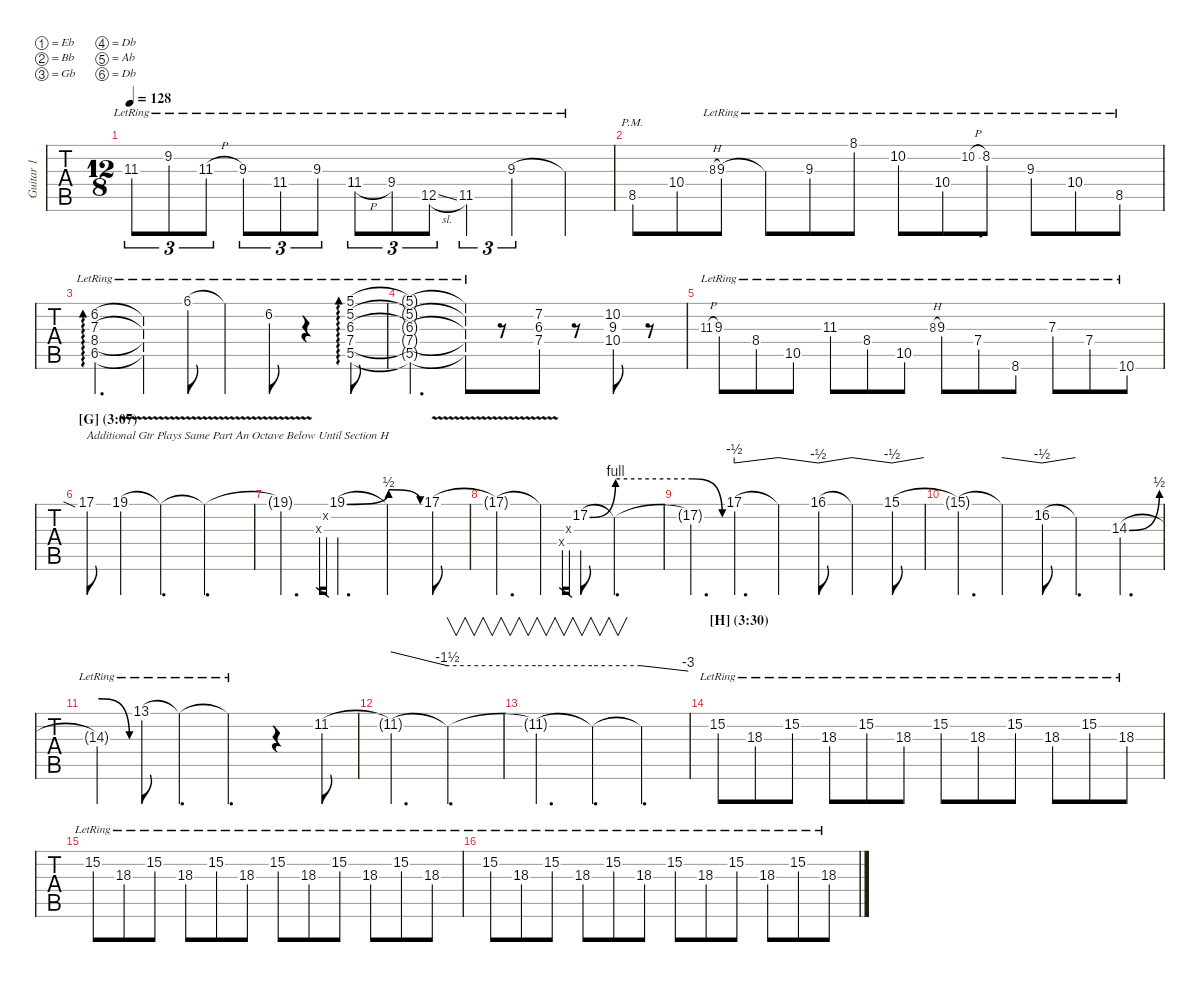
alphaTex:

\defaultSystemsLayout 4
\hideDynamics
\bracketExtendMode nobrackets
\multiTrackTrackNamePolicy allsystems
\firstSystemTrackNameMode fullname
\otherSystemsTrackNameMode fullname
\otherSystemsTrackNameOrientation horizontal
\track ("Guitar 1" "Guitar 1") {instrument overdrivenguitar}
\staff {tabs}
\tuning (Eb4 Bb3 Gb3 Db3 Ab2 Db2)
\ts (12 8)
\scale
0.977101
\tempo 128
\accidentals auto
\clef g2
\ottava regular
\simile none
\ks aminor
11.3{lr acc #}.8{tu (3 2) dy mf} 9.2{lr acc #}.8{tu (3 2)} 11.3{h lr acc #}.8{tu (3 2)} 9.3{lr acc x}.8{tu (3 2)} 11.4{lr acc #}.8{tu (3 2)} 9.3{lr acc x}.8{tu (3 2)} 11.4{h lr acc #}.8{tu (3 2)} 9.4{lr acc x}.8{tu (3 2)} 12.5{sl lr acc x}.8{tu (3 2)} 11.5{lr acc #}.4{tu (3 2)} 9.3{lr acc x}.2{tu (3 2)} 9.3{lr t acc x}.4 |
\scale
1.02136 8.5{pm acc #}.8 10.4{acc #}.8 8.3{h acc #}.8{gr onbeat} 9.3{lr acc x}.8 9.3{lr t acc x}.8 9.3{lr acc x}.8 8.1{lr acc #}.8 10.2{lr acc x}.8 10.4{lr acc #}.8 10.2{h lr acc x}.8{d gr onbeat} 8.2{lr acc x}.8 9.3{lr acc x}.8 10.4{lr acc #}.8 8.5{lr acc #}.8 |
\scale
0.97864 (6.5{lr acc #} 6.2{lr acc #} 7.3{lr acc x} 8.4{lr acc #}).4{d ad 0} (6.5{lr t acc #} 6.2{lr t acc #} 7.3{lr t acc x} 8.4{lr t acc #}).4 6.1{lr acc #}.8 6.1{lr t acc #}.4 6.2{lr acc #}.8 r.4 (5.1{lr acc x} 7.4{lr acc x} 5.2{lr acc x} 6.3{lr acc x} 5.5{lr acc x}).8{ad 0} |
\scale
1.0208 (5.1{lr t acc x} 7.4{lr t acc x} 5.2{lr t acc x} 6.3{lr t acc x} 5.5{lr t acc x}).2{d} (5.1{lr t acc x} 7.4{lr t acc x} 5.2{lr t acc x} 6.3{lr t acc x} 5.5{lr t acc x}).8 r.8 (7.4{acc x} 7.2{acc #} 6.3{acc #}).8 r.8 (10.4{acc #} 10.2{acc x} 9.3{acc x}).8 r.8 |
\scale
0.979198 11.3{h acc #}.8{gr onbeat} 9.3{lr acc x}.8 8.4{lr acc #}.8 10.5{lr acc x}.8 11.3{lr acc #}.8 8.4{lr acc #}.8 10.5{lr acc x}.8 8.3{h lr acc #}.8{gr onbeat} 9.3{lr acc x}.8 7.4{lr acc x}.8 8.6{lr acc #}.8 7.3{lr acc x}.8 7.4{lr acc x}.8 10.6{lr acc #}.8 |
\section ("G" "(3:07)")
\scale
1.01876 17.1{sia acc x}.8{txt "Additional Gtr Plays Same Part An Octave Below Until Section H" instrument overdrivenguitar} 19.1{v acc x}.4 19.1{v t acc x}.4{d} 19.1{v t acc x}.2{d} |
\scale
0.981237 19.1{v t acc x}.2{d} 0.3{x acc x}.16{gr} 0.2{x acc x}.16{gr} 19.1{be (bend 0 0 15 2) acc x}.4{d} 19.1{be (release 13.2 2 42.6 0) t}.4 17.1{v acc x}.8 |
\scale
1.00918 17.1{v t acc x}.4{d} 17.1{v t acc x}.4 0.4{x acc x}.16{gr} 0.3{x acc x}.16{gr} 17.2{be (bend 0 0 15 4) acc x}.8 17.2{be (hold 0 4 60 4) v t}.2{d} |
\scale
0.995411 17.2{be (release 40.199999999999996 4 59.4 0) v t}.4{d} 17.1{acc x}.4{d tbe (predivedive default 0 -2 15 0)} 17.1{t acc x}.4{tbe (dive default 43.8 0 60 -2)} 16.1{acc #}.8{tbe (dive default 0 -2 30 0)} 16.1{t acc #}.4{tbe (dive default 39.6 0 59.4 -2)} 15.1{acc x}.8{tbe (dive default 0 -2 30 0)} |
\scale
0.995411 15.1{t acc x}.4{d} 15.1{t acc x}.4{tbe (dive default 28.2 0 60 -2)} 16.2{acc #}.8{tbe (dive default 0 -2 30 0)} 16.2{t acc #}.4{d} 14.3{be (bend 0 0 9.6 2) acc x}.4{d} |
\scale
1.00833 14.3{be (release 0 2 15 0) lr t}.4 13.1{lr acc #}.8 13.1{lr t acc #}.4{d} 13.1{lr t acc #}.4{d} r.4 11.2{acc #}.8 |
\scale
1.00608 11.2{t acc #}.2{d tbe (dive default 31.2 0 60 -6)} 11.2{t acc #}.2{v d tbe (hold default 0 -6 60 -6)} |
\scale
0.985591 11.2{t acc #}.2{v d tbe (hold default 0 -6 60 -6)} 11.2{t acc #}.4{v d tbe (hold default 0 -6 60 -6)} 11.2{t acc #}.4{d tbe (dive default 0 -6 59.4 -12)} |
\section ("H" "(3:30)")
\scale
1.01282 15.2{lr acc x}.8{dy pp instrument overdrivenguitar} 18.3{lr acc #}.8 15.2{lr acc x}.8 18.3{lr acc #}.8 15.2{lr acc x}.8 18.3{lr acc #}.8 15.2{lr acc x}.8 18.3{lr acc #}.8 15.2{lr acc x}.8 18.3{lr acc #}.8 15.2{lr acc x}.8 18.3{lr acc #}.8 |
\scale
0.991588 15.2{lr acc x}.8 18.3{lr acc #}.8 15.2{lr acc x}.8 18.3{lr acc #}.8 15.2{lr acc x}.8 18.3{lr acc #}.8 15.2{lr acc x}.8 18.3{lr acc #}.8 15.2{lr acc x}.8 18.3{lr acc #}.8 15.2{lr acc x}.8 18.3{lr acc #}.8 |
\scale
0.995587 15.2{lr acc x}.8 18.3{lr acc #}.8 15.2{lr acc x}.8 18.3{lr acc #}.8 15.2{lr acc x}.8 18.3{lr acc #}.8 15.2{lr acc x}.8 18.3{lr acc #}.8 15.2{lr acc x}.8 18.3{lr acc #}.8 15.2{lr acc x}.8 18.3{lr acc #}.8
